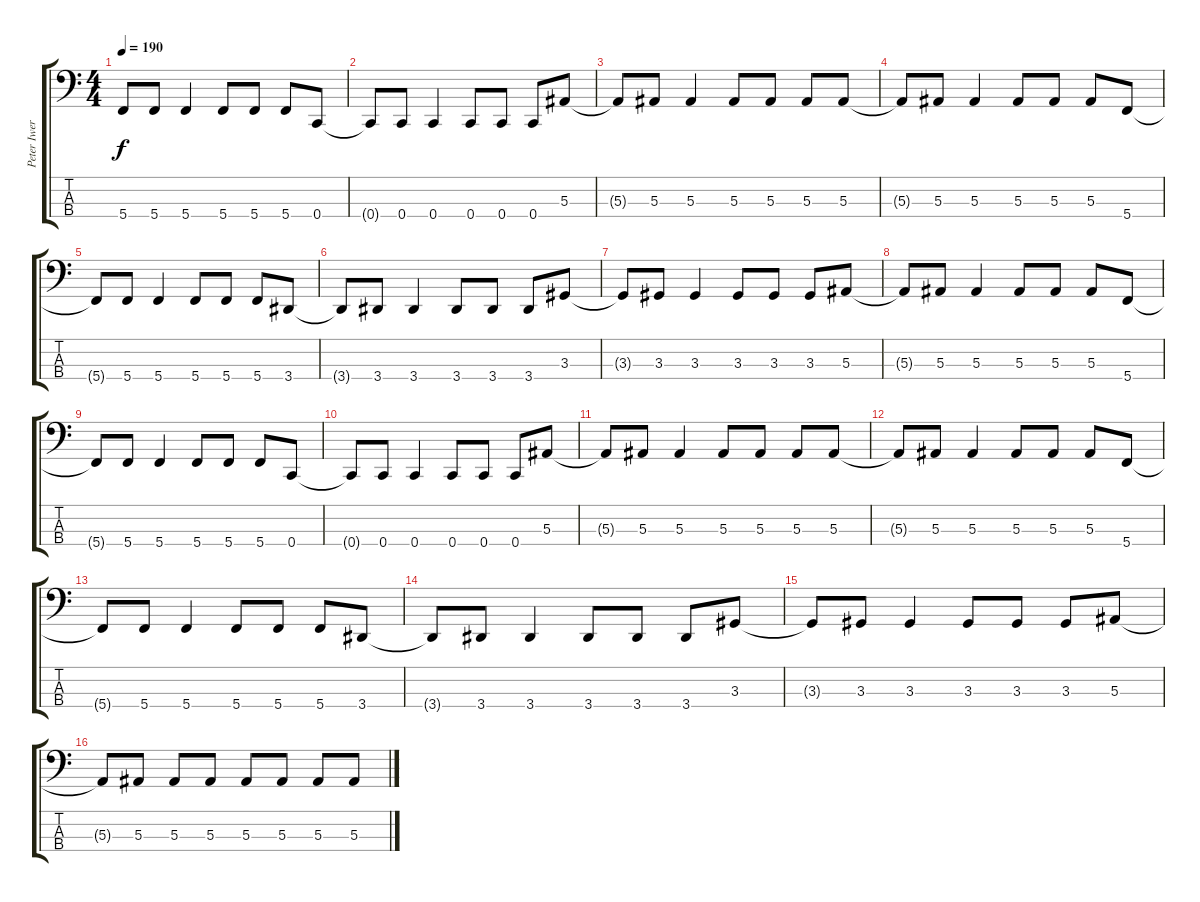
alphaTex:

\track ("Peter Iwers" "Peter Iwer") {instrument electricbasspick}
\staff {score tabs}
\tuning (Eb2 Bb1 F1 C1) {hide}
\ts (4 4)
\tempo 190
\clef f4
\ks c
5.4{t}.8{dy f} 5.4.8 5.4.4 5.4.8 5.4.8 5.4.8 0.4.8 |
0.4{t}.8 0.4.8 0.4.4 0.4.8 0.4.8 0.4.8 5.3.8 |
5.3{t}.8 5.3.8 5.3.4 5.3.8 5.3.8 5.3.8 5.3.8 |
5.3{t}.8 5.3.8 5.3.4 5.3.8 5.3.8 5.3.8 5.4.8 |
5.4{t}.8 5.4.8 5.4.4 5.4.8 5.4.8 5.4.8 3.4.8 |
3.4{t}.8 3.4.8 3.4.4 3.4.8 3.4.8 3.4.8 3.3.8 |
3.3{t}.8 3.3.8 3.3.4 3.3.8 3.3.8 3.3.8 5.3.8 |
5.3{t}.8 5.3.8 5.3.4 5.3.8 5.3.8 5.3.8 5.4.8 |
5.4{t}.8 5.4.8 5.4.4 5.4.8 5.4.8 5.4.8 0.4.8 |
0.4{t}.8 0.4.8 0.4.4 0.4.8 0.4.8 0.4.8 5.3.8 |
5.3{t}.8 5.3.8 5.3.4 5.3.8 5.3.8 5.3.8 5.3.8 |
5.3{t}.8 5.3.8 5.3.4 5.3.8 5.3.8 5.3.8 5.4.8 |
5.4{t}.8 5.4.8 5.4.4 5.4.8 5.4.8 5.4.8 3.4.8 |
3.4{t}.8 3.4.8 3.4.4 3.4.8 3.4.8 3.4.8 3.3.8 |
3.3{t}.8 3.3.8 3.3.4 3.3.8 3.3.8 3.3.8 5.3.8 |
5.3{t}.8 5.3.8 5.3.8 5.3.8 5.3.8 5.3.8 5.3.8 5.3.8
